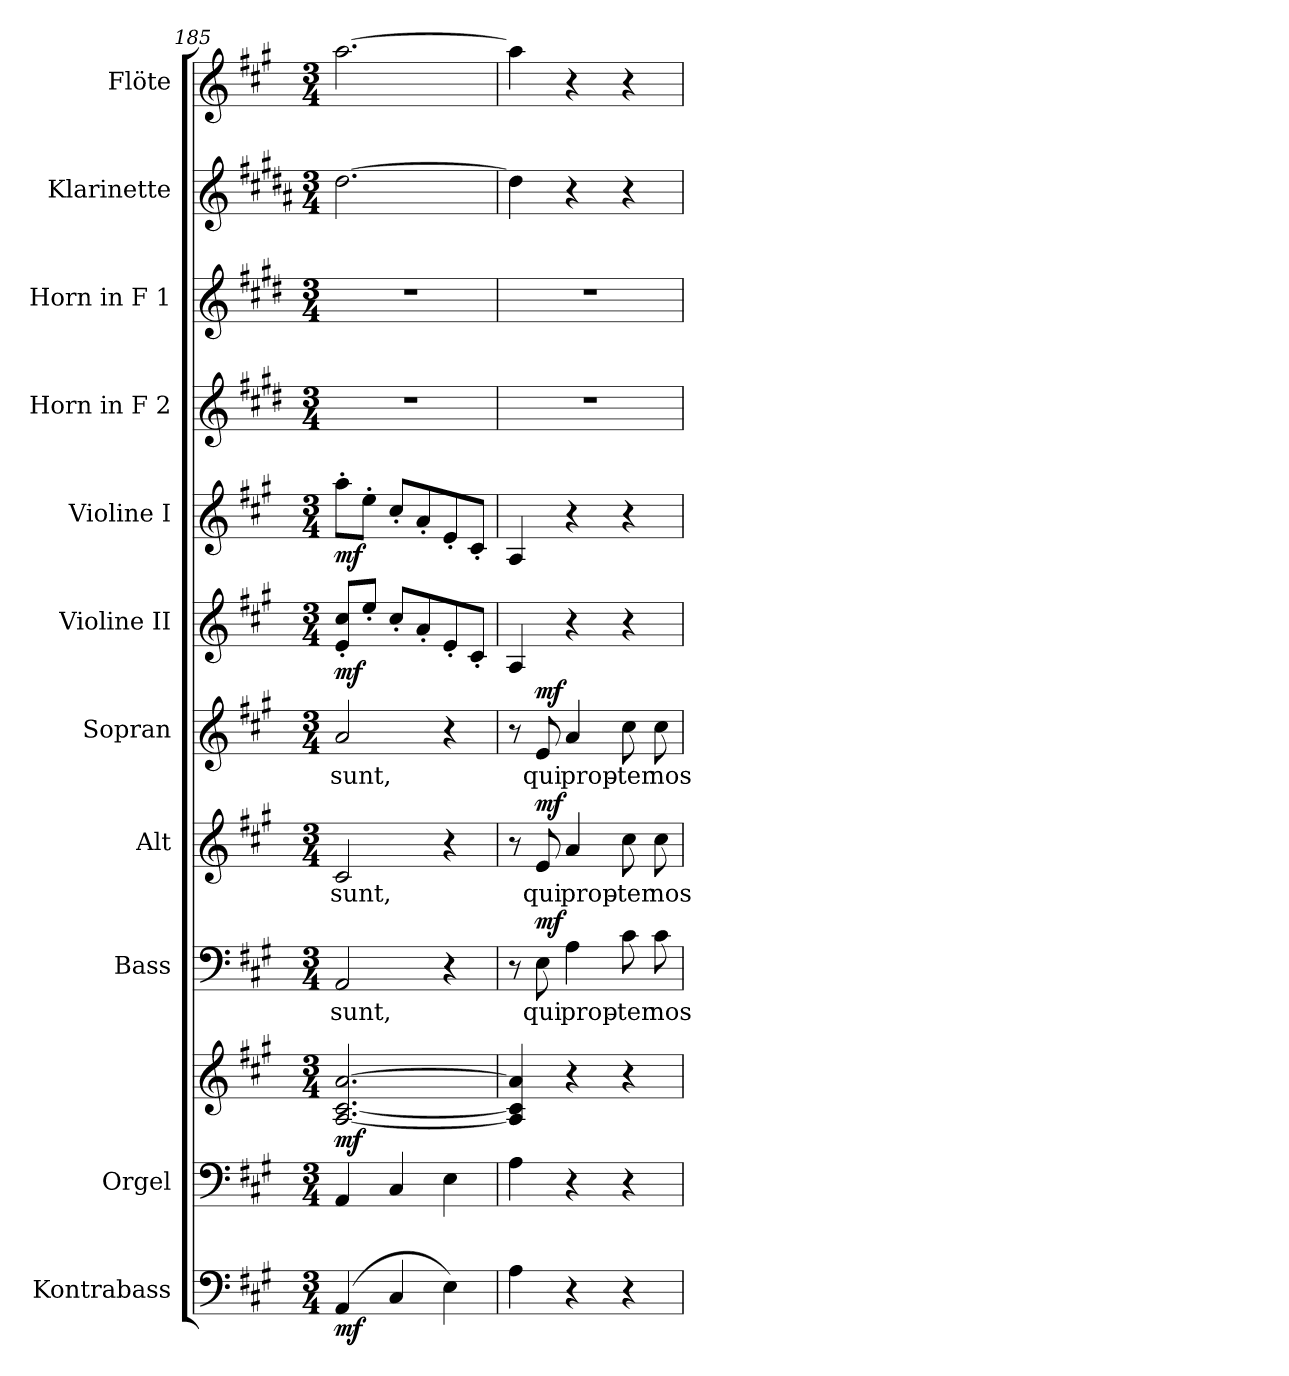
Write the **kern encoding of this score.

**kern	**dynam	**kern	**kern	**dynam	**kern	**text	**dynam	**kern	**text	**dynam	**kern	**text	**dynam	**kern	**dynam	**kern	**dynam	**kern	**kern	**kern	**kern
*part11	*part11	*part10	*part10	*part10	*part9	*part9	*part9	*part8	*part8	*part8	*part7	*part7	*part7	*part6	*part6	*part5	*part5	*part4	*part3	*part2	*part1
*staff12	*staff12	*staff11	*staff10	*staff10/11	*staff9	*staff9	*staff9	*staff8	*staff8	*staff8	*staff7	*staff7	*staff7	*staff6	*staff6	*staff5	*staff5	*staff4	*staff3	*staff2	*staff1
*I"Kontrabass	*	*I"Orgel	*	*	*I"Bass	*	*	*I"Alt	*	*	*I"Sopran	*	*	*I"Violine II	*	*I"Violine I	*	*I"Horn in F 2	*I"Horn in F 1	*I"Klarinette	*I"Flöte
*I'Kb.	*	*I'Org.	*	*	*I'B.	*	*	*I'A.	*	*	*I'S.	*	*	*I'Vl. II	*	*I'Vl. I	*	*	*	*I'Kl.	*I'Fl.
*clefF4	*	*clefF4	*clefG2	*	*clefF4	*	*	*clefG2	*	*	*clefG2	*	*	*clefG2	*	*clefG2	*	*clefG2	*clefG2	*clefG2	*clefG2
*ITrd7c12	*	*	*	*	*	*	*	*	*	*	*	*	*	*	*	*	*	*ITrd4c7	*ITrd4c7	*ITrd1c2	*
*k[f#c#g#]	*	*k[f#c#g#]	*k[f#c#g#]	*	*k[f#c#g#]	*	*	*k[f#c#g#]	*	*	*k[f#c#g#]	*	*	*k[f#c#g#]	*	*k[f#c#g#]	*	*k[f#c#g#]	*k[f#c#g#]	*k[f#c#g#]	*k[f#c#g#]
*A:	*	*A:	*A:	*	*A:	*	*	*A:	*	*	*A:	*	*	*A:	*	*A:	*	*A:	*A:	*A:	*A:
*M3/4	*	*M3/4	*M3/4	*	*M3/4	*	*	*M3/4	*	*	*M3/4	*	*	*M3/4	*	*M3/4	*	*M3/4	*M3/4	*M3/4	*M3/4
=185	=185	=185	=185	=185	=185	=185	=185	=185	=185	=185	=185	=185	=185	=185	=185	=185	=185	=185	=185	=185	=185
!	!LO:DY:b	!	!	!LO:DY:b	!	!LO:LY:b	!	!	!LO:LY:b	!	!	!LO:LY:b	!	!	!LO:DY:b	!	!LO:DY:b	!	!	!	!
(4AAA/	mf	4AA/	[2.A/ [2.c#/ [2.a/	mf	2AA/	sunt,	.	2c#/	sunt,	.	2a/	sunt,	.	8e/'< 8cc#/'<L	mf	8aa'>\L	mf	2.r	2.r	[2.cc#\	[2.aa\
.	.	.	.	.	.	.	.	.	.	.	.	.	.	8ee'</J	.	8ee'>\J	.	.	.	.	.
4CC#/	.	4C#/	.	.	.	.	.	.	.	.	.	.	.	8cc#'</L	.	8cc#'</L	.	.	.	.	.
.	.	.	.	.	.	.	.	.	.	.	.	.	.	8a'</	.	8a'</	.	.	.	.	.
4EE\)	.	4E\	.	.	4r	.	.	4r	.	.	4r	.	.	8e'</	.	8e'</	.	.	.	.	.
.	.	.	.	.	.	.	.	.	.	.	.	.	.	8c#'</J	.	8c#'</J	.	.	.	.	.
=186	=186	=186	=186	=186	=186	=186	=186	=186	=186	=186	=186	=186	=186	=186	=186	=186	=186	=186	=186	=186	=186
4AA\	.	4A\	4A/] 4c#/] 4a/]	.	8r	.	.	8r	.	.	8r	.	.	4A/	.	4A/	.	2.r	2.r	4cc#\]	4aa\]
!	!	!	!	!	!	!LO:LY:b	!LO:DY:a	!	!LO:LY:b	!LO:DY:a	!	!LO:LY:b	!LO:DY:a	!	!	!	!	!	!	!	!
.	.	.	.	.	8E\	qui	mf	8e/	qui	mf	8e/	qui	mf	.	.	.	.	.	.	.	.
!	!	!	!	!	!	!LO:LY:b	!	!	!LO:LY:b	!	!	!LO:LY:b	!	!	!	!	!	!	!	!	!
4r	.	4r	4r	.	4A\	prop-	.	4a/	prop-	.	4a/	prop-	.	4r	.	4r	.	.	.	4r	4r
!	!	!	!	!	!	!LO:LY:b	!	!	!LO:LY:b	!	!	!LO:LY:b	!	!	!	!	!	!	!	!	!
4r	.	4r	4r	.	8c#\	-ter	.	8cc#\	-ter	.	8cc#\	-ter	.	4r	.	4r	.	.	.	4r	4r
!	!	!	!	!	!	!LO:LY:b	!	!	!LO:LY:b	!	!	!LO:LY:b	!	!	!	!	!	!	!	!	!
.	.	.	.	.	8c#\	nos	.	8cc#\	nos	.	8cc#\	nos	.	.	.	.	.	.	.	.	.
=	=	=	=	=	=	=	=	=	=	=	=	=	=	=	=	=	=	=	=	=	=
*-	*-	*-	*-	*-	*-	*-	*-	*-	*-	*-	*-	*-	*-	*-	*-	*-	*-	*-	*-	*-	*-
